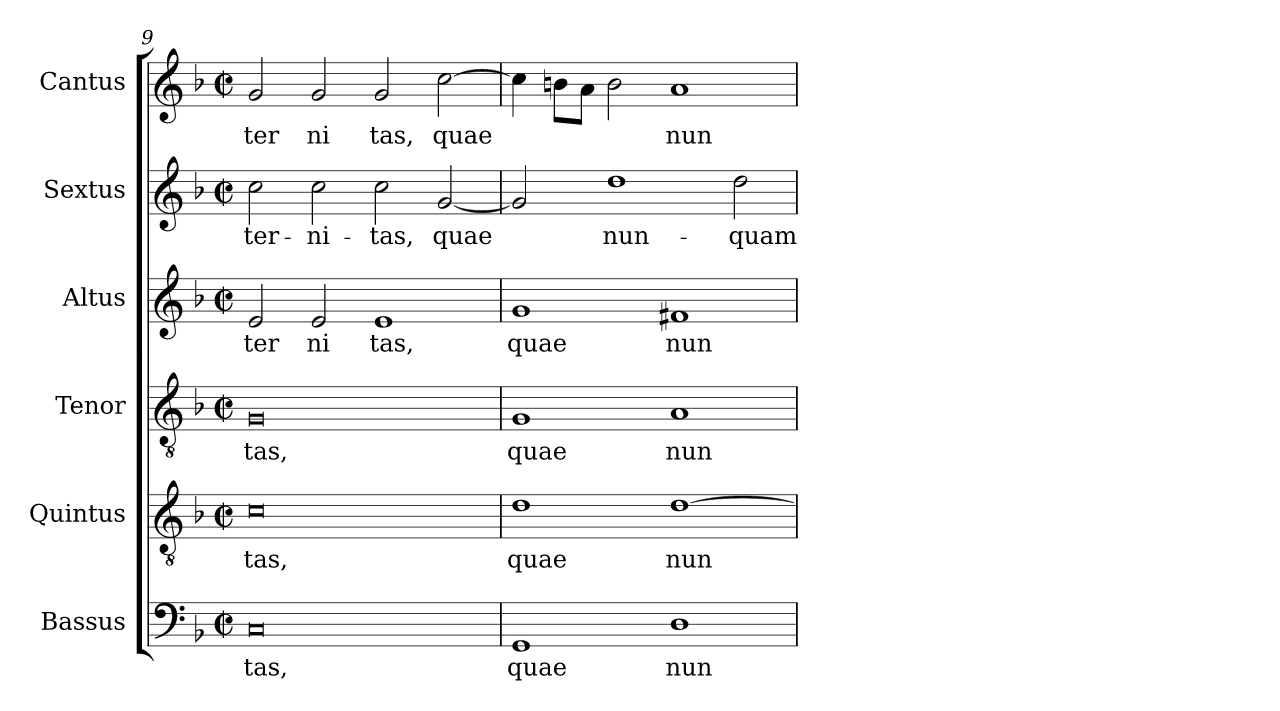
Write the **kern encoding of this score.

**kern	**text	**kern	**text	**kern	**text	**kern	**text	**kern	**text	**kern	**text
*part6	*part6	*part5	*part5	*part4	*part4	*part3	*part3	*part2	*part2	*part1	*part1
*staff6	*staff6	*staff5	*staff5	*staff4	*staff4	*staff3	*staff3	*staff2	*staff2	*staff1	*staff1
*I"Bassus	*	*I"Quintus	*	*I"Tenor	*	*I"Altus	*	*I"Sextus	*	*I"Cantus	*
*clefF4	*	*clefGv2	*	*clefGv2	*	*clefG2	*	*clefG2	*	*clefG2	*
*k[b-]	*	*k[b-]	*	*k[b-]	*	*k[b-]	*	*k[b-]	*	*k[b-]	*
*F:	*	*F:	*	*F:	*	*F:	*	*F:	*	*F:	*
*M2/2	*	*M2/2	*	*M2/2	*	*M2/2	*	*M2/2	*	*M2/2	*
*met(c|)	*	*met(c|)	*	*met(c|)	*	*met(c|)	*	*met(c|)	*	*met(c|)	*
=9	=9	=9	=9	=9	=9	=9	=9	=9	=9	=9	=9
!	!LO:LY:b:cj	!	!LO:LY:b:cj	!	!LO:LY:b:cj	!	!LO:LY:b:cj	!	!LO:LY:b:cj	!	!LO:LY:b:cj
0C	-tas,	0c	-tas,	0G	-tas,	2e/	ter	2cc\	-ter-	2g/	ter
!	!	!	!	!	!	!	!LO:LY:b:cj	!	!LO:LY:b:cj	!	!LO:LY:b:cj
.	.	.	.	.	.	2e/	ni	2cc\	-ni-	2g/	ni
!	!	!	!	!	!	!	!LO:LY:b:cj	!	!LO:LY:b:cj	!	!LO:LY:b:cj
.	.	.	.	.	.	1e	tas,	2cc\	-tas,	2g/	tas,
!	!	!	!	!	!	!	!	!	!LO:LY:b	!	!LO:LY:b
.	.	.	.	.	.	.	.	[<2g/	quae	[>2cc\	quae
=10	=10	=10	=10	=10	=10	=10	=10	=10	=10	=10	=10
!	!LO:LY:b:cj	!	!LO:LY:b:cj	!	!LO:LY:b:cj	!	!LO:LY:b:cj	!	!	!	!
1GG	quae	1d	quae	1G	quae	1g	quae	2g/]	.	4cc\]	.
.	.	.	.	.	.	.	.	.	.	8b\L	.
.	.	.	.	.	.	.	.	.	.	8a\J	.
!	!	!	!	!	!	!	!	!	!LO:LY:b:cj	!	!
.	.	.	.	.	.	.	.	1dd	nun-	2b\	.
!	!LO:LY:b:cj	!	!LO:LY:b	!	!LO:LY:b:cj	!	!LO:LY:b:cj	!	!	!	!LO:LY:b:cj
1D	nun-	[>1d	nun-	1A	nun-	1f#X	nun	.	.	1a	nun
!	!	!	!	!	!	!	!	!	!LO:LY:b:cj	!	!
.	.	.	.	.	.	.	.	2dd\	-quam	.	.
=	=	=	=	=	=	=	=	=	=	=	=
*-	*-	*-	*-	*-	*-	*-	*-	*-	*-	*-	*-
